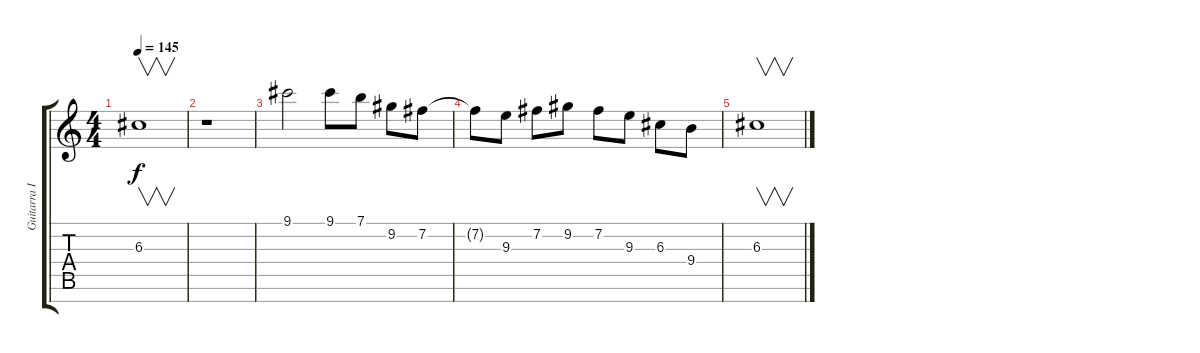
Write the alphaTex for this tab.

\track ("Guitarra III" "Guitarra I") {instrument distortionguitar}
\staff {score tabs}
\tuning (E4 B3 G3 D3 A2 E2 B1) {hide}
\ts (4 4)
\tempo 145
\clef g2
\ks c
6.3.1{v dy f} |
r.1 |
9.1.2{balance 16} 9.1.8 7.1.8 9.2.8 7.2.8 |
7.2{t}.8 9.3.8 7.2.8 9.2.8 7.2.8 9.3.8 6.3.8 9.4.8 |
6.3.1{v}
